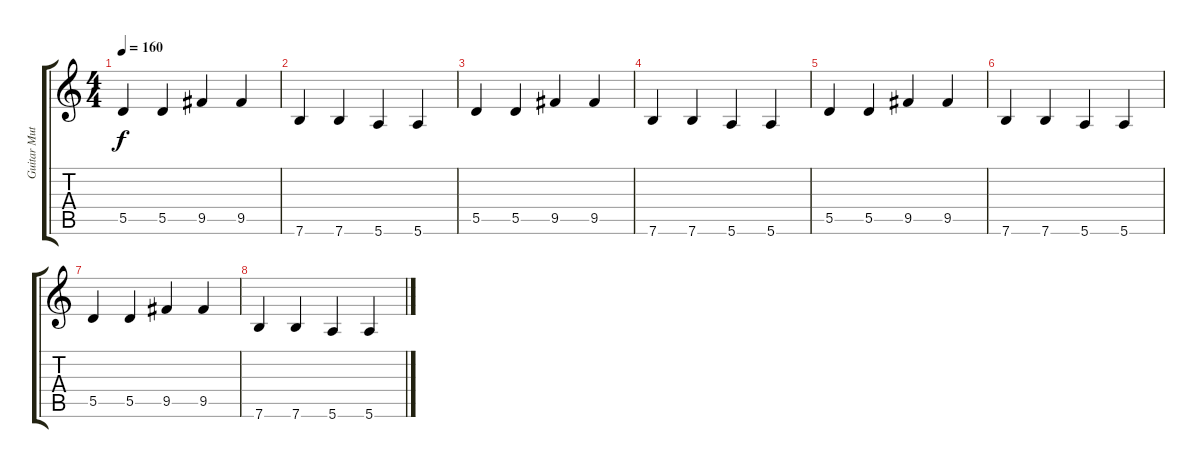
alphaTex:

\track ("Guitar Muted" "Guitar Mut") {instrument electricguitarmuted}
\staff {score tabs}
\tuning (E4 B3 G3 D3 A2 E2) {hide}
\ts (4 4)
\tempo 160
\clef g2
\ks c
5.5.4{dy f instrument electricguitarmuted} 5.5.4 9.5.4 9.5.4 |
7.6.4 7.6.4 5.6.4 5.6.4 |
5.5.4 5.5.4 9.5.4 9.5.4 |
7.6.4 7.6.4 5.6.4 5.6.4 |
5.5.4 5.5.4 9.5.4 9.5.4 |
7.6.4 7.6.4 5.6.4 5.6.4 |
5.5.4 5.5.4 9.5.4 9.5.4 |
7.6.4 7.6.4 5.6.4 5.6.4
